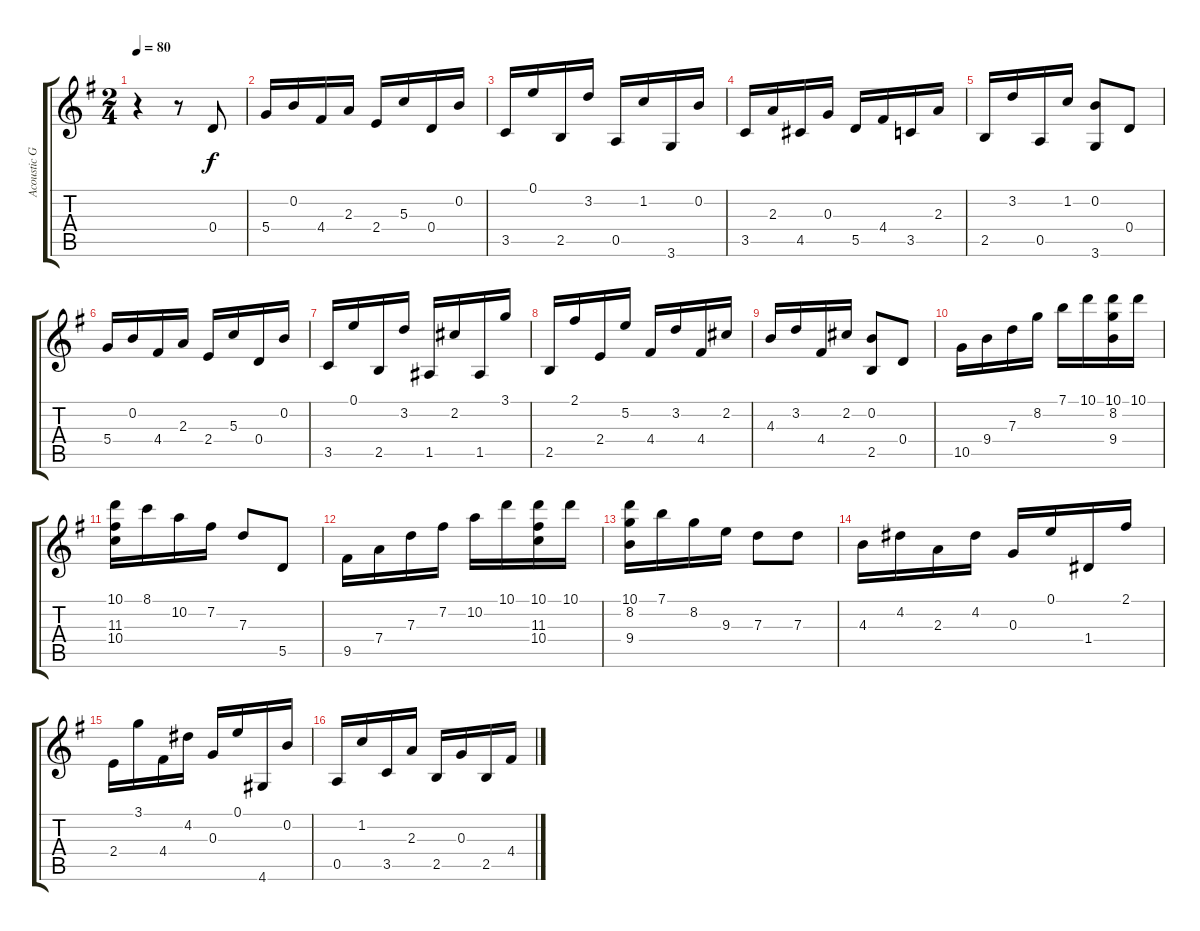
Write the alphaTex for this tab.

\track ("Acoustic Guitar" "Acoustic G") {instrument acousticguitarnylon}
\staff {score tabs}
\tuning (E4 B3 G3 D3 A2 E2) {hide}
\ts (2 4)
\tempo 80
\clef g2
\ks g
r.4{dy f instrument acousticguitarnylon} r.8 0.4.8 |
5.4.16 0.2.16 4.4.16 2.3.16 2.4.16 5.3.16 0.4.16 0.2.16 |
3.5.16 0.1.16 2.5.16 3.2.16 0.5.16 1.2.16 3.6.16 0.2.16 |
3.5.16 2.3.16 4.5.16 0.3.16 5.5.16 4.4.16 3.5.16 2.3.16 |
2.5.16 3.2.16 0.5.16 1.2.16 (0.2 3.6).8 0.4.8 |
5.4.16 0.2.16 4.4.16 2.3.16 2.4.16 5.3.16 0.4.16 0.2.16 |
3.5.16 0.1.16 2.5.16 3.2.16 1.5.16 2.2.16 1.5.16 3.1.16 |
2.5.16 2.1.16 2.4.16 5.2.16 4.4.16 3.2.16 4.4.16 2.2.16 |
4.3.16 3.2.16 4.4.16 2.2.16 (0.2 2.5).8 0.4.8 |
10.5.16 9.4.16 7.3.16 8.2.16 7.1.16 10.1.16 (10.1 8.2 9.4).16 10.1.16 |
(10.1 11.3 10.4).16 8.1.16 10.2.16 7.2.16 7.3.8 5.5.8 |
9.5.16 7.4.16 7.3.16 7.2.16 10.2.16 10.1.16 (10.1 11.3 10.4).16 10.1.16 |
(10.1 8.2 9.4).16 7.1.16 8.2.16 9.3.16 7.3.8 7.3.8 |
4.3.16 4.2.16 2.3.16 4.2.16 0.3.16 0.1.16 1.4.16 2.1.16 |
2.4.16 3.1.16 4.4.16 4.2.16 0.3.16 0.1.16 4.6.16 0.2.16 |
0.5.16 1.2.16 3.5.16 2.3.16 2.5.16 0.3.16 2.5.16 4.4.16
